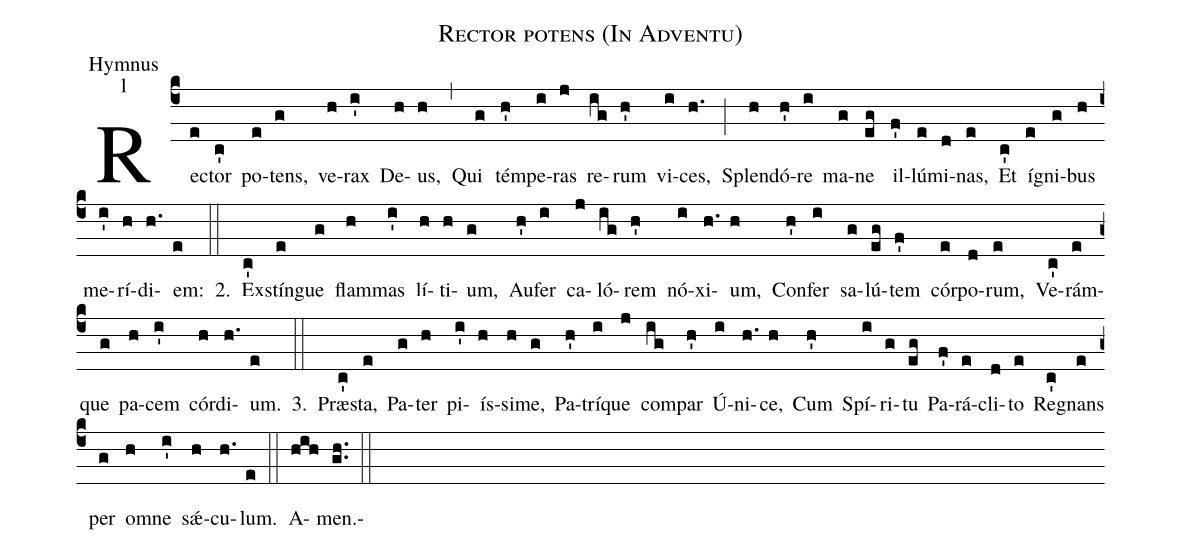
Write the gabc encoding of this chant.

name:Rector potens (In Adventu);
office-part:Hymnus;
mode:1;
%%
initial-style: 1;
%%
(c4)Re(e)ctor(c') po(e)tens,(g) ve(h)rax(i') De(h)us,(h) (,)
Qui(g) tém(h')pe(i)ras(j) re(ig)rum(h') vi(i)ces,(h.) (;)
Splen(h)dó(h')re(i) ma(g)ne(eg) il(f')lú(e)mi(d)nas,(e)
Et(c') í(e)gni(g)bus(h) me(i')rí(h)di(h.)em:(e)

2.(::) Ex(c')stín(e)gue(g) flam(h)mas(i') lí(h)ti(h)um,(g)
Au(h')fer(i) ca(j)ló(ig)rem(h') nó(i)xi(h.)um,(h)
Con(h')fer(i) sa(g)lú(eg)tem(f') cór(e)po(d)rum,(e)
Ve(c')rám(e)que(g) pa(h)cem(i') cór(h)di(h.)um.(e)

3.(::) Præ(c')sta,(e) Pa(g)ter(h) pi(i')ís(h)si(h)me,(g)
Pa(h')trí(i)que(j) com(ig)par(h') Ú(i)ni(h.)ce,(h)
Cum(h') Spí(i)ri(g)tu(eg) Pa(f')rá(e)cli(d)to(e)
Re(c')gnans(e) per(g) om(h)ne(i') sǽ(h)cu(h.)lum.(e) (::)
A(hih)men.(g.h.)(::)
